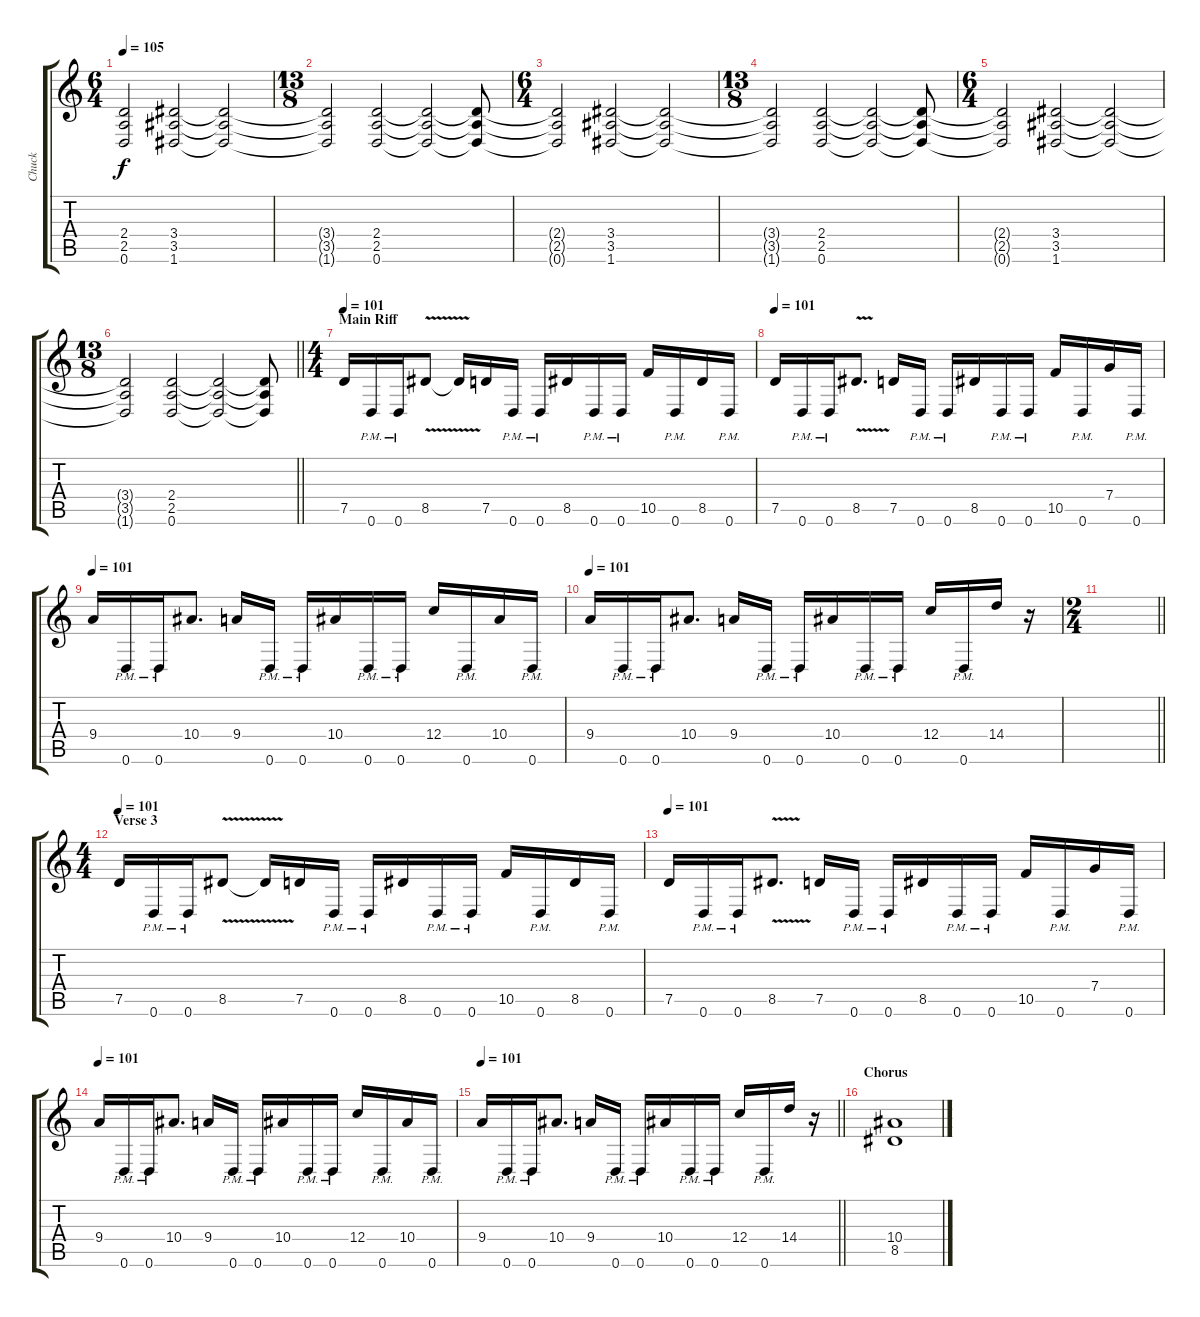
\track ("Chuck" "Chuck") {instrument distortionguitar}
\staff {score tabs}
\tuning (D4 A3 F3 C3 G2 D2) {hide}
\ts (6 4)
\tempo 105
\clef g2
\ks c
(2.4{t} 2.5{t} 0.6{t}).2{dy f} (3.4 3.5 1.6).2{volume 13 instrument distortionguitar} (3.4{t} 3.5{t} 1.6{t}).2 |
\ts (13 8)
(3.4{t} 3.5{t} 1.6{t}).2 (2.4 2.5 0.6).2 (2.4{t} 2.5{t} 0.6{t}).2 (2.4{t} 2.5{t} 0.6{t}).8 |
\ts (6 4)
(2.4{t} 2.5{t} 0.6{t}).2 (3.4 3.5 1.6).2{volume 13 instrument distortionguitar} (3.4{t} 3.5{t} 1.6{t}).2 |
\ts (13 8)
(3.4{t} 3.5{t} 1.6{t}).2 (2.4 2.5 0.6).2 (2.4{t} 2.5{t} 0.6{t}).2 (2.4{t} 2.5{t} 0.6{t}).8 |
\ts (6 4)
(2.4{t} 2.5{t} 0.6{t}).2 (3.4 3.5 1.6).2{volume 13 instrument distortionguitar} (3.4{t} 3.5{t} 1.6{t}).2 |
\ts (13 8)
\barLineRight lightlight
(3.4{t} 3.5{t} 1.6{t}).2 (2.4 2.5 0.6).2 (2.4{t} 2.5{t} 0.6{t}).2 (2.4{t} 2.5{t} 0.6{t}).8 |
\ts (4 4)
\section ("" "Main Riff")
\tempo 101
7.5.16 0.6{pm}.16 0.6{pm}.16 8.5{v}.8 8.5{t}.16 7.5.16 0.6{pm}.16 0.6{pm}.16 8.5.16 0.6{pm}.16 0.6{pm}.16 10.5.16 0.6{pm}.16 8.5.16 0.6{pm}.16 |
\tempo 101
7.5.16 0.6{pm}.16 0.6{pm}.16 8.5{v}.8{d} 7.5.16 0.6{pm}.16 0.6{pm}.16 8.5.16 0.6{pm}.16 0.6{pm}.16 10.5.16 0.6{pm}.16 7.4.16 0.6{pm}.16 |
\tempo 101
9.4.16 0.6{pm}.16 0.6{pm}.16 10.4.8{d} 9.4.16 0.6{pm}.16 0.6{pm}.16 10.4.16 0.6{pm}.16 0.6{pm}.16 12.4.16 0.6{pm}.16 10.4.16 0.6{pm}.16 |
\tempo 101
9.4.16 0.6{pm}.16 0.6{pm}.16 10.4.8{d} 9.4.16 0.6{pm}.16 0.6{pm}.16 10.4.16 0.6{pm}.16 0.6{pm}.16 12.4.16 0.6{pm}.16 14.4.16 r.16 |
\ts (2 4)
\barLineRight lightlight
|
\ts (4 4)
\section ("" "Verse 3")
\tempo 101
7.5.16 0.6{pm}.16 0.6{pm}.16 8.5{v}.8 8.5{t}.16 7.5.16 0.6{pm}.16 0.6{pm}.16 8.5.16 0.6{pm}.16 0.6{pm}.16 10.5.16 0.6{pm}.16 8.5.16 0.6{pm}.16 |
\tempo 101
7.5.16 0.6{pm}.16 0.6{pm}.16 8.5{v}.8{d} 7.5.16 0.6{pm}.16 0.6{pm}.16 8.5.16 0.6{pm}.16 0.6{pm}.16 10.5.16 0.6{pm}.16 7.4.16 0.6{pm}.16 |
\tempo 101
9.4.16 0.6{pm}.16 0.6{pm}.16 10.4.8{d} 9.4.16 0.6{pm}.16 0.6{pm}.16 10.4.16 0.6{pm}.16 0.6{pm}.16 12.4.16 0.6{pm}.16 10.4.16 0.6{pm}.16 |
\tempo 101
\barLineRight lightlight
9.4.16 0.6{pm}.16 0.6{pm}.16 10.4.8{d} 9.4.16 0.6{pm}.16 0.6{pm}.16 10.4.16 0.6{pm}.16 0.6{pm}.16 12.4.16 0.6{pm}.16 14.4.16 r.16 |
\section ("" "Chorus")
(10.4 8.5).1
